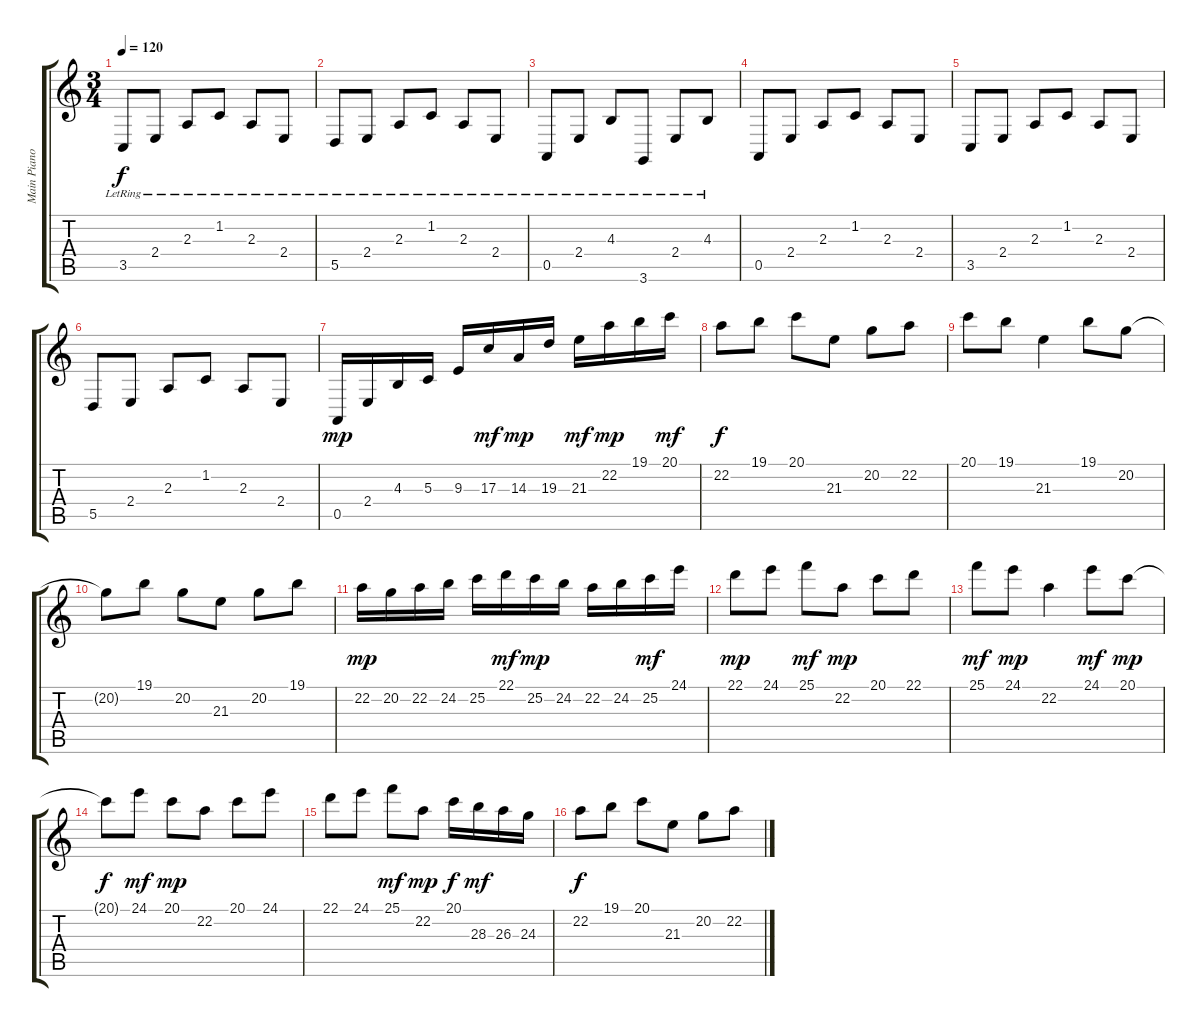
\track ("Main Piano" "Main Piano") {instrument acousticgrandpiano}
\staff {score tabs}
\tuning (E4 B3 G3 D3 A2 E2) {hide}
\ts (3 4)
\tempo 120
\clef g2
\ks c
3.5{lr}.8{dy f} 2.4{lr}.8 2.3{lr}.8 1.2{lr}.8 2.3{lr}.8 2.4{lr}.8 |
5.5{lr}.8 2.4{lr}.8 2.3{lr}.8 1.2{lr}.8 2.3{lr}.8 2.4{lr}.8 |
0.5{lr}.8 2.4{lr}.8 4.3{lr}.8 3.6{lr}.8 2.4{lr}.8 4.3{lr}.8 |
0.5.8 2.4.8 2.3.8 1.2.8 2.3.8 2.4.8 |
3.5.8 2.4.8 2.3.8 1.2.8 2.3.8 2.4.8 |
5.5.8 2.4.8 2.3.8 1.2.8 2.3.8 2.4.8 |
0.5.16{dy mp} 2.4.16 4.3.16 5.3.16 9.3.16 17.3.16{dy mf} 14.3.16{dy mp} 19.3.16 21.3.16{dy mf} 22.2.16{dy mp} 19.1.16 20.1.16{dy mf} |
22.2.8{dy f} 19.1.8 20.1.8 21.3.8 20.2.8 22.2.8 |
20.1.8 19.1.8 21.3.4 19.1.8 20.2.8 |
20.2{t}.8 19.1.8 20.2.8 21.3.8 20.2.8 19.1.8 |
22.2.16{dy mp} 20.2.16 22.2.16 24.2.16 25.2.16 22.1.16{dy mf} 25.2.16{dy mp} 24.2.16 22.2.16 24.2.16 25.2.16{dy mf} 24.1.16 |
22.1.8{dy mp} 24.1.8 25.1.8{dy mf} 22.2.8{dy mp} 20.1.8 22.1.8 |
25.1.8{dy mf} 24.1.8{dy mp} 22.2.4 24.1.8{dy mf} 20.1.8{dy mp} |
20.1{t}.8{dy f} 24.1.8{dy mf} 20.1.8{dy mp} 22.2.8 20.1.8 24.1.8 |
22.1.8 24.1.8 25.1.8{dy mf} 22.2.8{dy mp} 20.1.16{dy f} 28.3.16{dy mf} 26.3.16 24.3.16 |
22.2.8{dy f} 19.1.8 20.1.8 21.3.8 20.2.8 22.2.8
